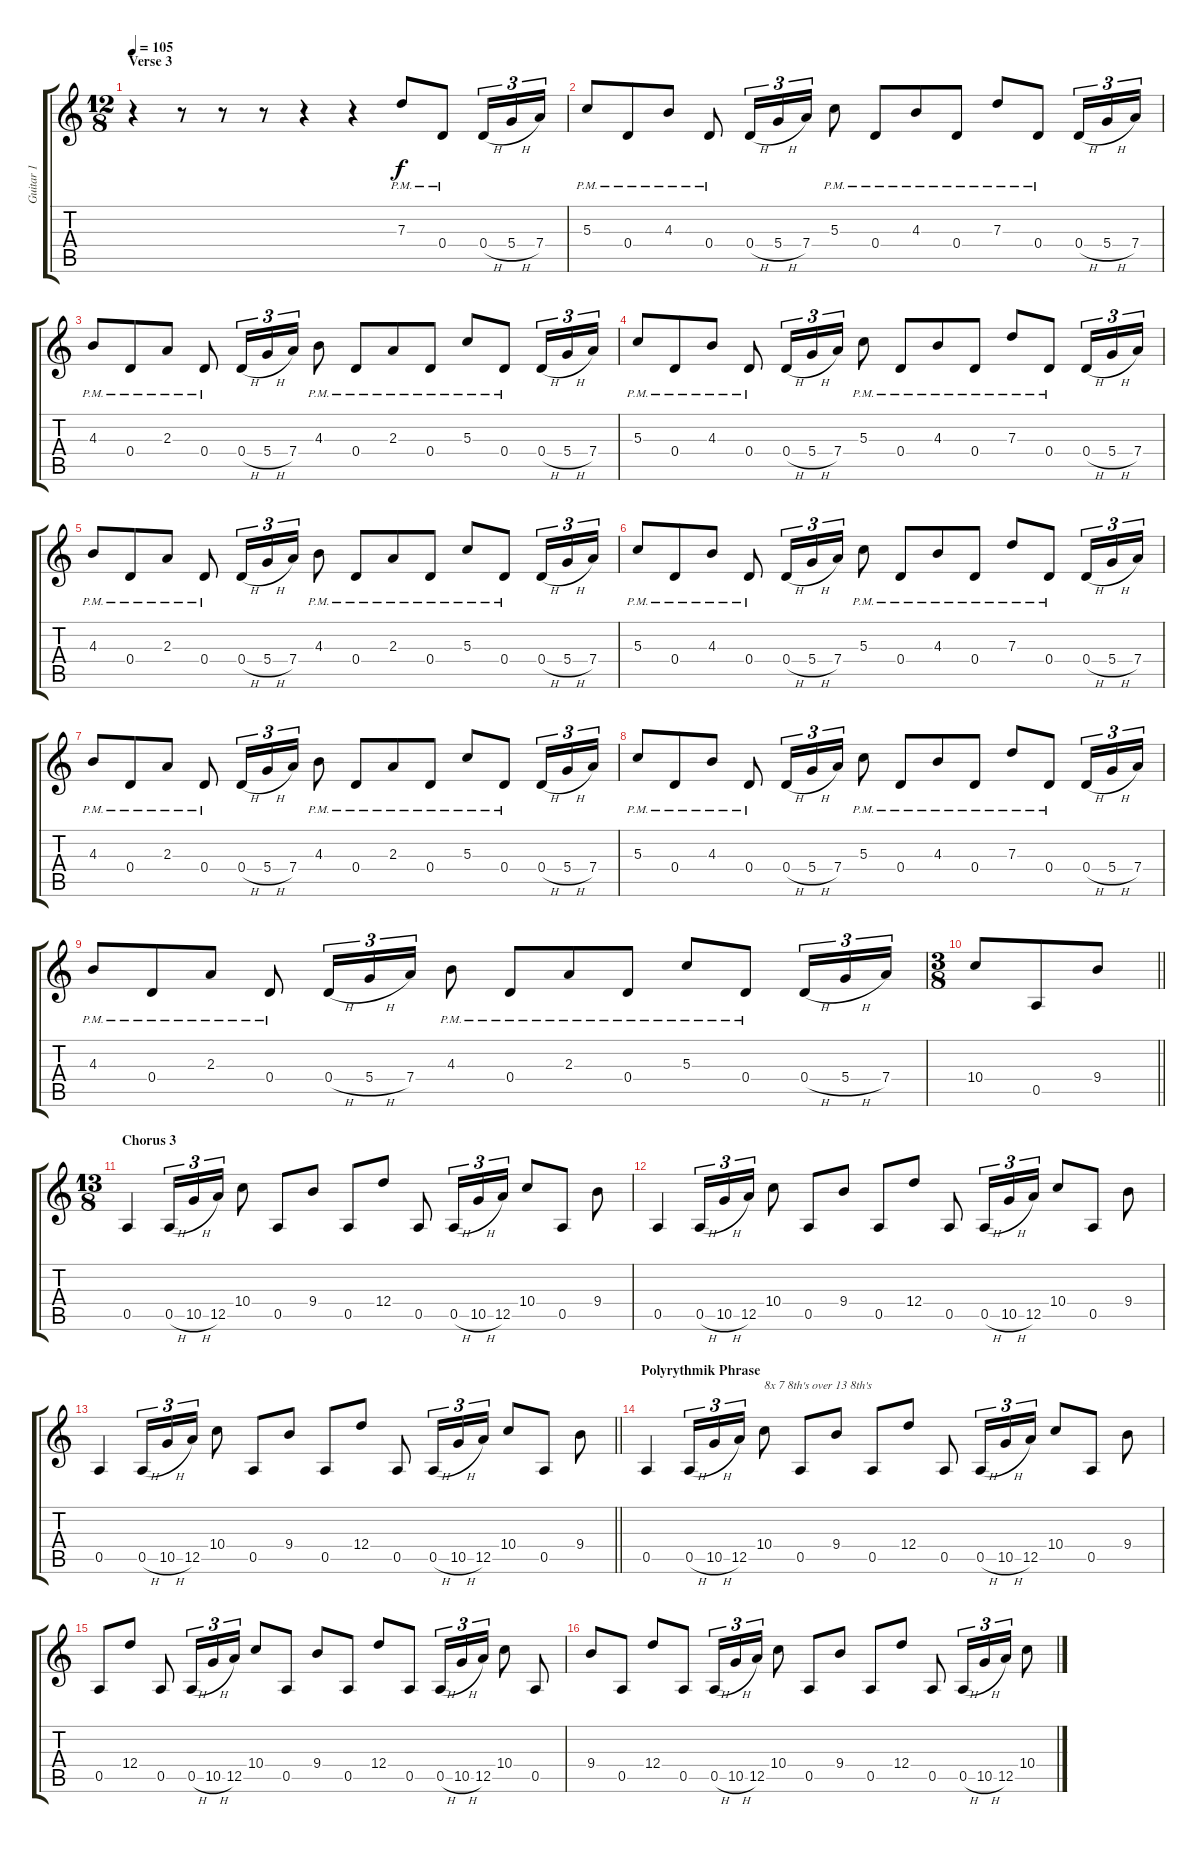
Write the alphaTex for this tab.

\track ("Guitar 1" "Guitar 1") {instrument electricguitarjazz}
\staff {score tabs}
\tuning (E4 B3 G3 D3 A2 D2) {hide}
\ts (12 8)
\section ("" "Verse 3")
\tempo 105
\clef g2
\ks aminor
r.4{dy f volume 6} r.8 r.8 r.8 r.4 r.4 7.3{pm}.8 0.4{pm}.8 0.4{h}.16{tu (3 2)} 5.4{h}.16{tu (3 2)} 7.4.16{tu (3 2)} |
5.3{pm}.8 0.4{pm}.8 4.3{pm}.8 0.4{pm}.8 0.4{h}.16{tu (3 2)} 5.4{h}.16{tu (3 2)} 7.4.16{tu (3 2)} 5.3{pm}.8 0.4{pm}.8 4.3{pm}.8 0.4{pm}.8 7.3{pm}.8 0.4{pm}.8 0.4{h}.16{tu (3 2)} 5.4{h}.16{tu (3 2)} 7.4.16{tu (3 2)} |
4.3{pm}.8 0.4{pm}.8 2.3{pm}.8 0.4{pm}.8 0.4{h}.16{tu (3 2)} 5.4{h}.16{tu (3 2)} 7.4.16{tu (3 2)} 4.3{pm}.8 0.4{pm}.8 2.3{pm}.8 0.4{pm}.8 5.3{pm}.8 0.4{pm}.8 0.4{h}.16{tu (3 2)} 5.4{h}.16{tu (3 2)} 7.4.16{tu (3 2)} |
5.3{pm}.8 0.4{pm}.8 4.3{pm}.8 0.4{pm}.8 0.4{h}.16{tu (3 2)} 5.4{h}.16{tu (3 2)} 7.4.16{tu (3 2)} 5.3{pm}.8 0.4{pm}.8 4.3{pm}.8 0.4{pm}.8 7.3{pm}.8 0.4{pm}.8 0.4{h}.16{tu (3 2)} 5.4{h}.16{tu (3 2)} 7.4.16{tu (3 2)} |
4.3{pm}.8 0.4{pm}.8 2.3{pm}.8 0.4{pm}.8 0.4{h}.16{tu (3 2)} 5.4{h}.16{tu (3 2)} 7.4.16{tu (3 2)} 4.3{pm}.8 0.4{pm}.8 2.3{pm}.8 0.4{pm}.8 5.3{pm}.8 0.4{pm}.8 0.4{h}.16{tu (3 2)} 5.4{h}.16{tu (3 2)} 7.4.16{tu (3 2)} |
5.3{pm}.8 0.4{pm}.8 4.3{pm}.8 0.4{pm}.8 0.4{h}.16{tu (3 2)} 5.4{h}.16{tu (3 2)} 7.4.16{tu (3 2)} 5.3{pm}.8 0.4{pm}.8 4.3{pm}.8 0.4{pm}.8 7.3{pm}.8 0.4{pm}.8 0.4{h}.16{tu (3 2)} 5.4{h}.16{tu (3 2)} 7.4.16{tu (3 2)} |
4.3{pm}.8 0.4{pm}.8 2.3{pm}.8 0.4{pm}.8 0.4{h}.16{tu (3 2)} 5.4{h}.16{tu (3 2)} 7.4.16{tu (3 2)} 4.3{pm}.8 0.4{pm}.8 2.3{pm}.8 0.4{pm}.8 5.3{pm}.8 0.4{pm}.8 0.4{h}.16{tu (3 2)} 5.4{h}.16{tu (3 2)} 7.4.16{tu (3 2)} |
5.3{pm}.8{volume 12} 0.4{pm}.8 4.3{pm}.8 0.4{pm}.8 0.4{h}.16{tu (3 2)} 5.4{h}.16{tu (3 2)} 7.4.16{tu (3 2)} 5.3{pm}.8 0.4{pm}.8 4.3{pm}.8 0.4{pm}.8 7.3{pm}.8 0.4{pm}.8 0.4{h}.16{tu (3 2)} 5.4{h}.16{tu (3 2)} 7.4.16{tu (3 2)} |
4.3{pm}.8 0.4{pm}.8 2.3{pm}.8 0.4{pm}.8 0.4{h}.16{tu (3 2)} 5.4{h}.16{tu (3 2)} 7.4.16{tu (3 2)} 4.3{pm}.8 0.4{pm}.8 2.3{pm}.8 0.4{pm}.8 5.3{pm}.8 0.4{pm}.8 0.4{h}.16{tu (3 2)} 5.4{h}.16{tu (3 2)} 7.4.16{tu (3 2)} |
\ts (3 8)
\barLineRight lightlight
10.4.8 0.5.8 9.4.8 |
\ts (13 8)
\section ("" "Chorus 3")
0.5.4 0.5{h}.16{tu (3 2)} 10.5{h}.16{tu (3 2)} 12.5.16{tu (3 2)} 10.4.8 0.5.8 9.4.8 0.5.8 12.4.8 0.5.8 0.5{h}.16{tu (3 2)} 10.5{h}.16{tu (3 2)} 12.5.16{tu (3 2)} 10.4.8 0.5.8 9.4.8 |
0.5.4 0.5{h}.16{tu (3 2)} 10.5{h}.16{tu (3 2)} 12.5.16{tu (3 2)} 10.4.8 0.5.8 9.4.8 0.5.8 12.4.8 0.5.8 0.5{h}.16{tu (3 2)} 10.5{h}.16{tu (3 2)} 12.5.16{tu (3 2)} 10.4.8 0.5.8 9.4.8 |
\barLineRight lightlight
0.5.4 0.5{h}.16{tu (3 2)} 10.5{h}.16{tu (3 2)} 12.5.16{tu (3 2)} 10.4.8 0.5.8 9.4.8 0.5.8 12.4.8 0.5.8 0.5{h}.16{tu (3 2)} 10.5{h}.16{tu (3 2)} 12.5.16{tu (3 2)} 10.4.8 0.5.8 9.4.8 |
\section ("" "Polyrythmik Phrase")
0.5.4 0.5{h}.16{tu (3 2)} 10.5{h}.16{tu (3 2)} 12.5.16{tu (3 2)} 10.4.8{txt "8x 7 8th's over 13 8th's"} 0.5.8 9.4.8 0.5.8 12.4.8 0.5.8 0.5{h}.16{tu (3 2)} 10.5{h}.16{tu (3 2)} 12.5.16{tu (3 2)} 10.4.8 0.5.8 9.4.8 |
0.5.8 12.4.8 0.5.8 0.5{h}.16{tu (3 2)} 10.5{h}.16{tu (3 2)} 12.5.16{tu (3 2)} 10.4.8 0.5.8 9.4.8 0.5.8 12.4.8 0.5.8 0.5{h}.16{tu (3 2)} 10.5{h}.16{tu (3 2)} 12.5.16{tu (3 2)} 10.4.8 0.5.8 |
9.4.8 0.5.8 12.4.8 0.5.8 0.5{h}.16{tu (3 2)} 10.5{h}.16{tu (3 2)} 12.5.16{tu (3 2)} 10.4.8 0.5.8 9.4.8 0.5.8 12.4.8 0.5.8 0.5{h}.16{tu (3 2)} 10.5{h}.16{tu (3 2)} 12.5.16{tu (3 2)} 10.4.8
